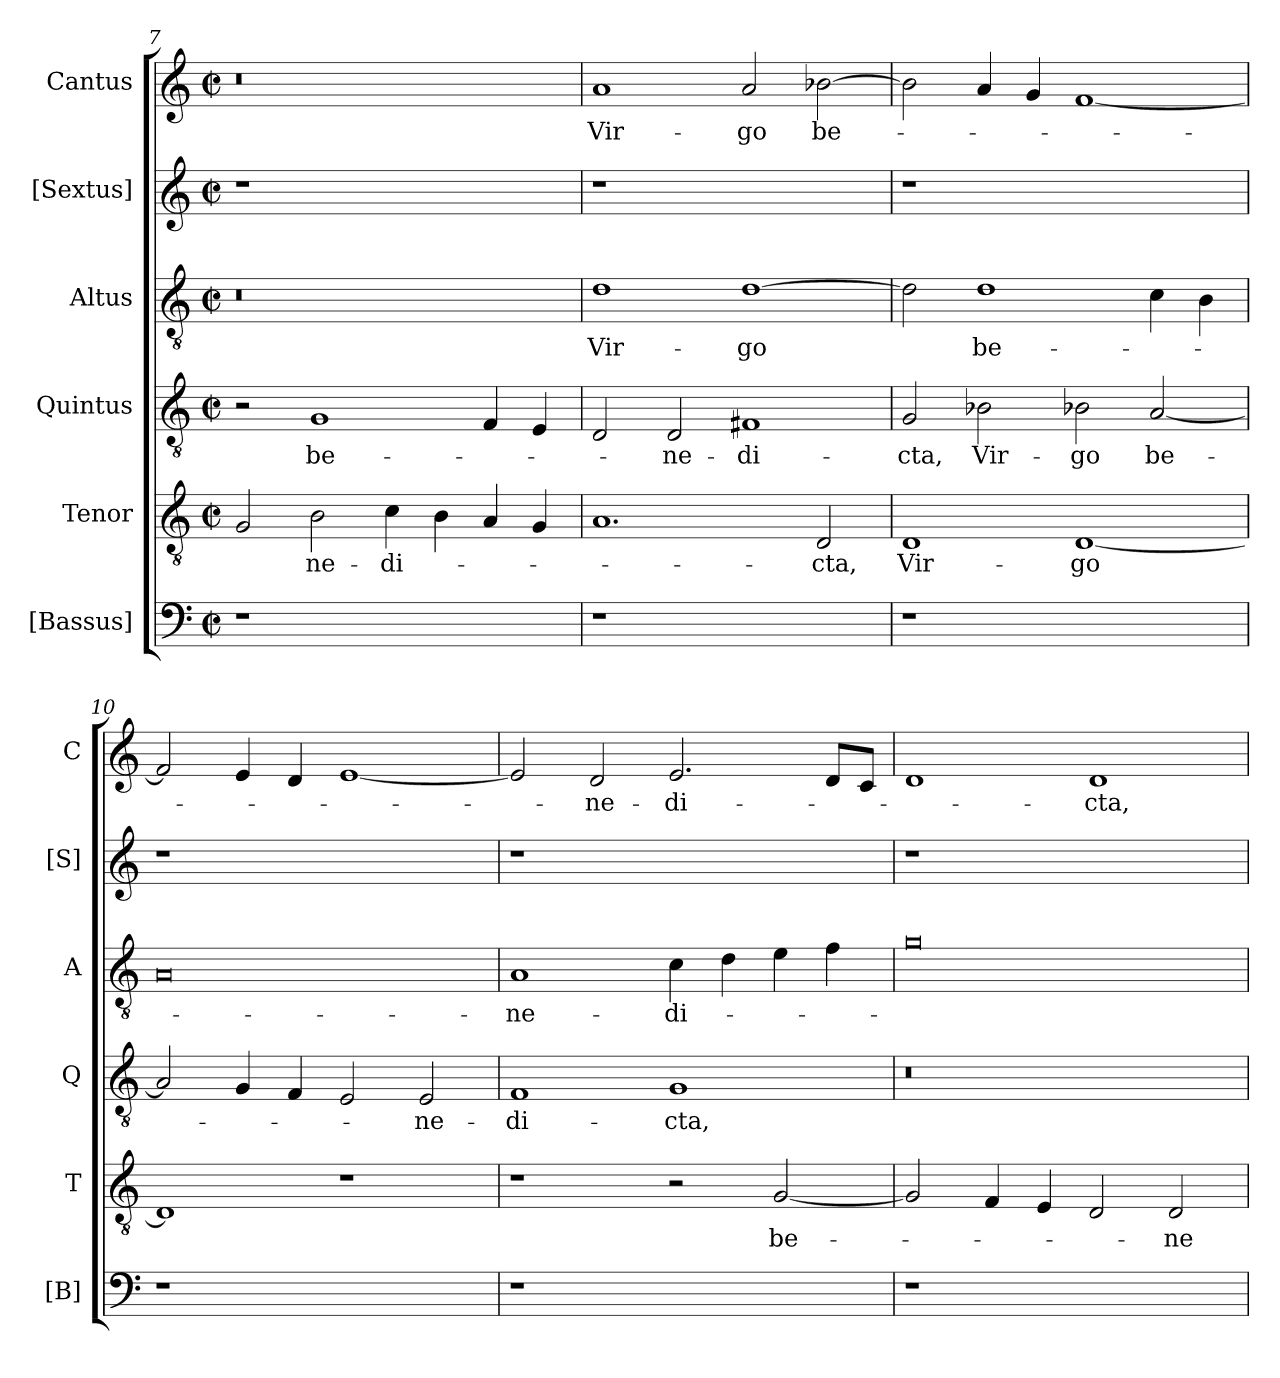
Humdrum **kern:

**kern	**kern	**text	**kern	**text	**kern	**text	**kern	**kern	**text
*part6	*part5	*part5	*part4	*part4	*part3	*part3	*part2	*part1	*part1
*staff6	*staff5	*staff5	*staff4	*staff4	*staff3	*staff3	*staff2	*staff1	*staff1
*I"[Bassus]	*I"Tenor	*	*I"Quintus	*	*I"Altus	*	*I"[Sextus]	*I"Cantus	*
*I'[B]	*I'T	*	*I'Q	*	*I'A	*	*I'[S]	*I'C	*
*clefF4	*clefGv2	*	*clefGv2	*	*clefGv2	*	*clefG2	*clefG2	*
*k[]	*k[]	*	*k[]	*	*k[]	*	*k[]	*k[]	*
*C:	*C:	*	*C:	*	*C:	*	*C:	*C:	*
*M2/2	*M2/2	*	*M2/2	*	*M2/2	*	*M2/2	*M2/2	*
*met(c|)	*met(c|)	*	*met(c|)	*	*met(c|)	*	*met(c|)	*met(c|)	*
=7	=7	=7	=7	=7	=7	=7	=7	=7	=7
!	!	!	!	!	!LO:N:vis=0	!	!	!LO:N:vis=0	!
1r	2G/	.	2r	.	1r	.	1r	1r	.
.	2B\	-ne-	1G/	be-	.	.	.	.	.
1ryy	4c\	-di-	.	.	1ryy	.	1ryy	1ryy	.
.	4B\	.	.	.	.	.	.	.	.
.	4A/	.	4F/	.	.	.	.	.	.
.	4G/	.	4E/	.	.	.	.	.	.
=8	=8	=8	=8	=8	=8	=8	=8	=8	=8
1r	1.A/	.	2D/	.	1d\	Vir-	1r	1a/	Vir-
.	.	.	2D/	-ne-	.	.	.	.	.
1ryy	.	.	1F#X/	-di-	[1d\	-go	1ryy	2a/	-go
.	2D/	-cta,	.	.	.	.	.	[2b-X\	be-
=9	=9	=9	=9	=9	=9	=9	=9	=9	=9
1r	1D/	Vir-	2G/	-cta,	2d\]	.	1r	2b-\]	.
.	.	.	2B-X\	Vir-	1d\	be-	.	4a/	.
.	.	.	.	.	.	.	.	4g/	.
1ryy	[1D/	-go	2B-X\	-go	.	.	1ryy	[1f/	.
.	.	.	[2A/	be-	4c\	.	.	.	.
.	.	.	.	.	4B\	.	.	.	.
=10	=10	=10	=10	=10	=10	=10	=10	=10	=10
1r	1D/]	.	2A/]	.	0A/	.	1r	2f/]	.
.	.	.	4G/	.	.	.	.	4e/	.
.	.	.	4F/	.	.	.	.	4d/	.
1ryy	1r	.	2E/	.	.	.	1ryy	[1e/	.
.	.	.	2E/	-ne-	.	.	.	.	.
=11	=11	=11	=11	=11	=11	=11	=11	=11	=11
1r	1r	.	1F/	-di-	1A/	-ne-	1r	2e/]	.
.	.	.	.	.	.	.	.	2d/	-ne-
1ryy	2r	.	1G/	-cta,	4c\	-di-	1ryy	2.e/	-di-
.	.	.	.	.	4d\	.	.	.	.
.	[2G/	be-	.	.	4e\	.	.	.	.
.	.	.	.	.	4f\	.	.	8d/L	.
.	.	.	.	.	.	.	.	8c/J	.
=12	=12	=12	=12	=12	=12	=12	=12	=12	=12
!	!	!	!LO:N:vis=0	!	!	!	!	!	!
1r	2G/]	.	1r	.	0g\	.	1r	1d/	.
.	4F/	.	.	.	.	.	.	.	.
.	4E/	.	.	.	.	.	.	.	.
1ryy	2D/	.	1ryy	.	.	.	1ryy	1d/	-cta,
.	2D/	-ne-	.	.	.	.	.	.	.
=	=	=	=	=	=	=	=	=	=
*-	*-	*-	*-	*-	*-	*-	*-	*-	*-
